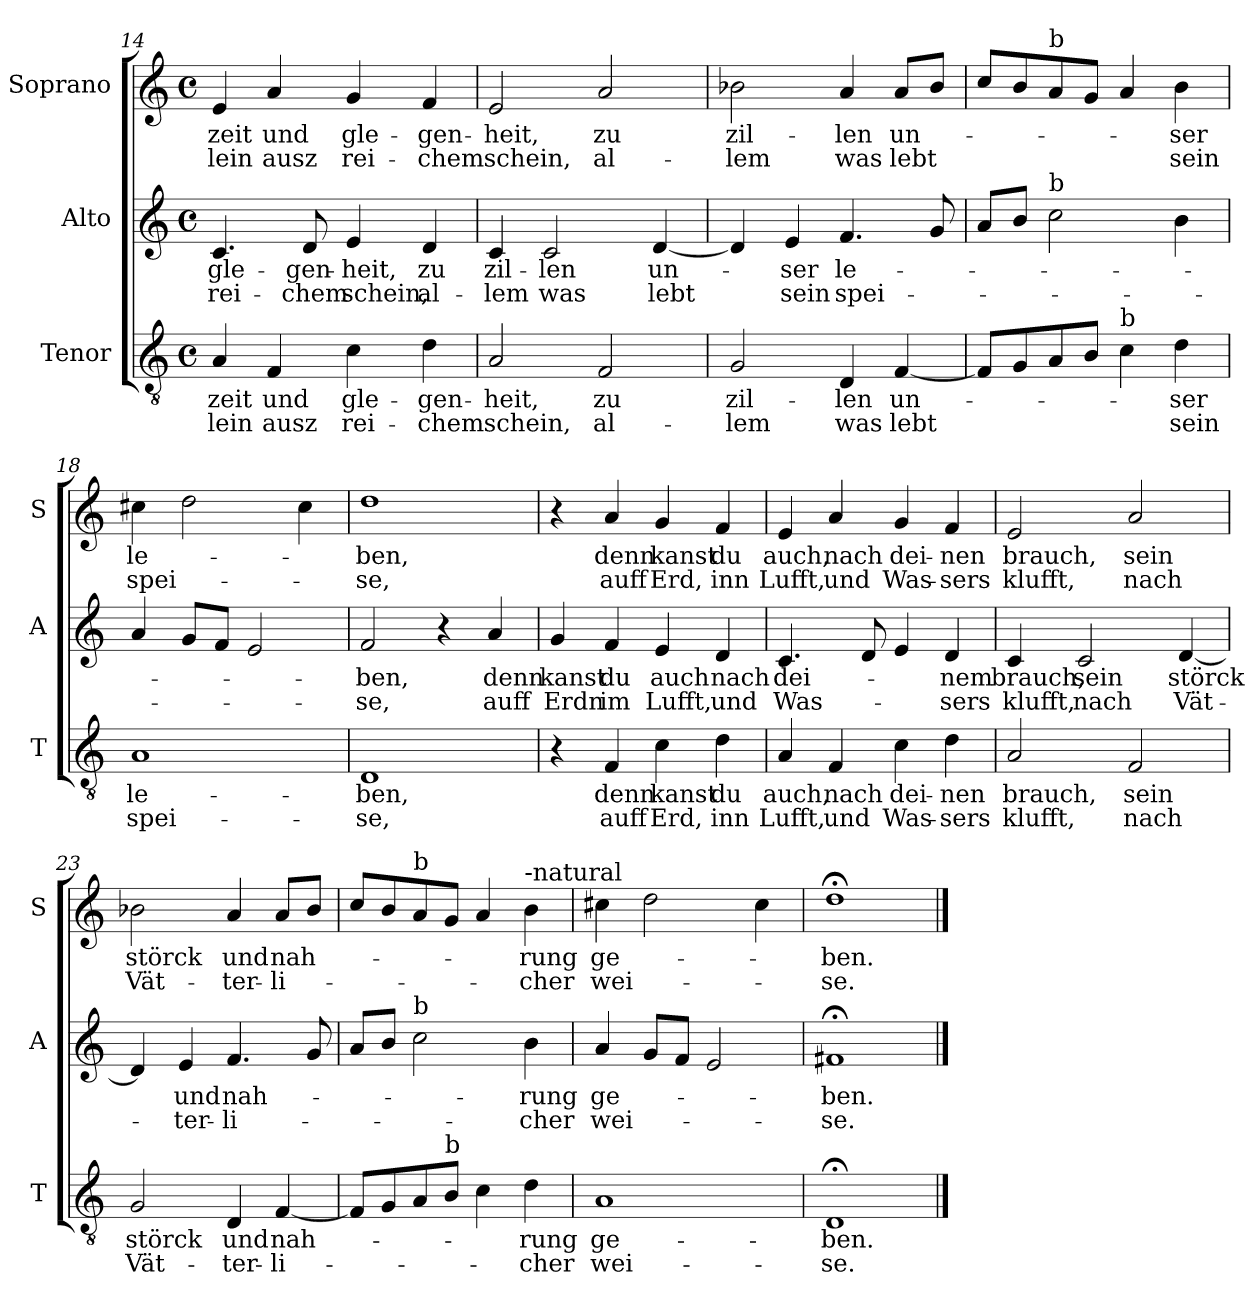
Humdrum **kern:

**kern	**text	**text	**kern	**text	**text	**kern	**text	**text
*part3	*part3	*part3	*part2	*part2	*part2	*part1	*part1	*part1
*staff3	*staff3	*staff3	*staff2	*staff2	*staff2	*staff1	*staff1	*staff1
*I"Tenor	*	*	*I"Alto	*	*	*I"Soprano	*	*
*I'T	*	*	*I'A	*	*	*I'S	*	*
*clefGv2	*	*	*clefG2	*	*	*clefG2	*	*
*k[]	*	*	*k[]	*	*	*k[]	*	*
*C:	*	*	*C:	*	*	*C:	*	*
*M4/4	*	*	*M4/4	*	*	*M4/4	*	*
*met(c)	*	*	*met(c)	*	*	*met(c)	*	*
=14	=14	=14	=14	=14	=14	=14	=14	=14
!	!LO:LY:b	!LO:LY:b	!	!LO:LY:b	!LO:LY:b	!	!LO:LY:b	!LO:LY:b
4A/	zeit	-lein	4.c/	gle-	rei-	4e/	zeit	-lein
!	!LO:LY:b	!LO:LY:b	!	!	!	!	!LO:LY:b	!LO:LY:b
4F/	und	ausz	.	.	.	4a/	und	ausz
!	!	!	!	!LO:LY:b	!LO:LY:b	!	!	!
.	.	.	8d/	-gen-	-chem	.	.	.
!	!LO:LY:b	!LO:LY:b	!	!LO:LY:b	!LO:LY:b	!	!LO:LY:b	!LO:LY:b
4c\	gle-	rei-	4e/	-heit,	schein,	4g/	gle-	rei-
!	!LO:LY:b	!LO:LY:b	!	!LO:LY:b	!LO:LY:b	!	!LO:LY:b	!LO:LY:b
4d\	-gen-	-chem	4d/	zu	al-	4f/	-gen-	-chem
=15	=15	=15	=15	=15	=15	=15	=15	=15
!	!LO:LY:b	!LO:LY:b	!	!LO:LY:b	!LO:LY:b	!	!LO:LY:b	!LO:LY:b
2A/	-heit,	schein,	4c/	zil-	-lem	2e/	-heit,	schein,
!	!	!	!	!LO:LY:b	!LO:LY:b	!	!	!
.	.	.	2c/	-len	was	.	.	.
!	!LO:LY:b	!LO:LY:b	!	!	!	!	!LO:LY:b	!LO:LY:b
2F/	zu	al-	.	.	.	2a/	zu	al-
!	!	!	!	!LO:LY:b	!LO:LY:b	!	!	!
.	.	.	[4d/	un-	lebt	.	.	.
!!LO:LB:g=z
=16	=16	=16	=16	=16	=16	=16	=16	=16
!	!LO:LY:b	!LO:LY:b	!	!	!	!	!LO:LY:b	!LO:LY:b
2G/	zil-	-lem	4d/]	.	.	2b-X\	zil-	-lem
!	!	!	!	!LO:LY:b	!LO:LY:b	!	!	!
.	.	.	4e/	-ser	sein	.	.	.
!	!LO:LY:b	!LO:LY:b	!	!LO:LY:b	!LO:LY:b	!	!LO:LY:b	!LO:LY:b
4D/	-len	was	4.f/	le-	spei-	4a/	-len	was
!	!LO:LY:b	!LO:LY:b	!	!	!	!	!LO:LY:b	!LO:LY:b
[4F/	un-	lebt	.	.	.	8a/L	un-	lebt
.	.	.	8g/	.	.	8b-/J	.	.
=17	=17	=17	=17	=17	=17	=17	=17	=17
8F/L]	.	.	8a/L	.	.	8cc/L	.	.
8G/	.	.	8b/J	.	.	8b/	.	.
!	!	!	!	!	!	!LO:TX:a:t=b	!	!
!	!	!	!LO:TX:a:t=b	!	!	!	!	!
8A/	.	.	2cc\	.	.	8a/	.	.
8B/J	.	.	.	.	.	8g/J	.	.
!LO:TX:a:t=b	!	!	!	!	!	!	!	!
4c\	.	.	.	.	.	4a/	.	.
!	!LO:LY:b	!LO:LY:b	!	!	!	!	!LO:LY:b	!LO:LY:b
4d\	-ser	sein	4b\	.	.	4b\	-ser	sein
=18	=18	=18	=18	=18	=18	=18	=18	=18
!	!LO:LY:b	!LO:LY:b	!	!	!	!	!LO:LY:b	!LO:LY:b
1A	le-	spei-	4a/	.	.	4cc#X\	le-	spei-
.	.	.	8g/L	.	.	2dd\	.	.
.	.	.	8f/J	.	.	.	.	.
.	.	.	2e/	.	.	.	.	.
.	.	.	.	.	.	4cc#\	.	.
=19	=19	=19	=19	=19	=19	=19	=19	=19
!	!LO:LY:b	!LO:LY:b	!	!LO:LY:b	!LO:LY:b	!	!LO:LY:b	!LO:LY:b
1D	-ben,	-se,	2f/	-ben,	-se,	1dd	-ben,	-se,
.	.	.	4r	.	.	.	.	.
!	!	!	!	!LO:LY:b	!LO:LY:b	!	!	!
.	.	.	4a/	denn	auff	.	.	.
=20	=20	=20	=20	=20	=20	=20	=20	=20
!	!	!	!	!LO:LY:b	!LO:LY:b	!	!	!
4r	.	.	4g/	kanst	Erdn	4r	.	.
!	!LO:LY:b	!LO:LY:b	!	!LO:LY:b	!LO:LY:b	!	!LO:LY:b	!LO:LY:b
4F/	denn	auff	4f/	du	im	4a/	denn	auff
!	!LO:LY:b	!LO:LY:b	!	!LO:LY:b	!LO:LY:b	!	!LO:LY:b	!LO:LY:b
4c\	kanst	Erd,	4e/	auch	Lufft,	4g/	kanst	Erd,
!	!LO:LY:b	!LO:LY:b	!	!LO:LY:b	!LO:LY:b	!	!LO:LY:b	!LO:LY:b
4d\	du	inn	4d/	nach	und	4f/	du	inn
!!LO:LB:g=z
=21	=21	=21	=21	=21	=21	=21	=21	=21
!	!LO:LY:b	!LO:LY:b	!	!LO:LY:b	!LO:LY:b	!	!LO:LY:b	!LO:LY:b
4A/	auch,	Lufft,	4.c/	dei-	Was-	4e/	auch,	Lufft,
!	!LO:LY:b	!LO:LY:b	!	!	!	!	!LO:LY:b	!LO:LY:b
4F/	nach	und	.	.	.	4a/	nach	und
.	.	.	8d/	.	.	.	.	.
!	!LO:LY:b	!LO:LY:b	!	!	!	!	!LO:LY:b	!LO:LY:b
4c\	dei-	Was-	4e/	.	.	4g/	dei-	Was-
!	!LO:LY:b	!LO:LY:b	!	!LO:LY:b	!LO:LY:b	!	!LO:LY:b	!LO:LY:b
4d\	-nen	-sers	4d/	-nem	-sers	4f/	-nen	-sers
=22	=22	=22	=22	=22	=22	=22	=22	=22
!	!LO:LY:b	!LO:LY:b	!	!LO:LY:b	!LO:LY:b	!	!LO:LY:b	!LO:LY:b
2A/	brauch,	klufft,	4c/	brauch,	klufft,	2e/	brauch,	klufft,
!	!	!	!	!LO:LY:b	!LO:LY:b	!	!	!
.	.	.	2c/	sein	nach	.	.	.
!	!LO:LY:b	!LO:LY:b	!	!	!	!	!LO:LY:b	!LO:LY:b
2F/	sein	nach	.	.	.	2a/	sein	nach
!	!	!	!	!LO:LY:b	!LO:LY:b	!	!	!
.	.	.	[4d/	störck	Vät-	.	.	.
=23	=23	=23	=23	=23	=23	=23	=23	=23
!	!LO:LY:b	!LO:LY:b	!	!	!	!	!LO:LY:b	!LO:LY:b
2G/	störck	Vät-	4d/]	.	.	2b-X\	störck	Vät-
!	!	!	!	!LO:LY:b	!LO:LY:b	!	!	!
.	.	.	4e/	und	-ter-	.	.	.
!	!LO:LY:b	!LO:LY:b	!	!LO:LY:b	!LO:LY:b	!	!LO:LY:b	!LO:LY:b
4D/	und	-ter-	4.f/	nah-	-li-	4a/	und	-ter-
!	!LO:LY:b	!LO:LY:b	!	!	!	!	!LO:LY:b	!LO:LY:b
[4F/	nah-	-li-	.	.	.	8a/L	nah-	-li-
.	.	.	8g/	.	.	8b-/J	.	.
=24	=24	=24	=24	=24	=24	=24	=24	=24
8F/L]	.	.	8a/L	.	.	8cc/L	.	.
8G/	.	.	8b/J	.	.	8b/	.	.
!	!	!	!	!	!	!LO:TX:a:t=b	!	!
!	!	!	!LO:TX:a:t=b	!	!	!	!	!
8A/	.	.	2cc\	.	.	8a/	.	.
!LO:TX:a:t=b	!	!	!	!	!	!	!	!
8B/J	.	.	.	.	.	8g/J	.	.
4c\	.	.	.	.	.	4a/	.	.
!	!	!	!	!	!	!LO:TX:a:t=-natural	!	!
!	!LO:LY:b	!LO:LY:b	!	!LO:LY:b	!LO:LY:b	!	!LO:LY:b	!LO:LY:b
4d\	-rung	-cher	4b\	-rung	-cher	4b\	-rung	-cher
=25	=25	=25	=25	=25	=25	=25	=25	=25
!	!LO:LY:b	!LO:LY:b	!	!LO:LY:b	!LO:LY:b	!	!LO:LY:b	!LO:LY:b
1A	ge-	wei-	4a/	ge-	wei-	4cc#X\	ge-	wei-
.	.	.	8g/L	.	.	2dd\	.	.
.	.	.	8f/J	.	.	.	.	.
.	.	.	2e/	.	.	.	.	.
.	.	.	.	.	.	4cc#\	.	.
=26	=26	=26	=26	=26	=26	=26	=26	=26
!	!LO:LY:b	!LO:LY:b	!	!LO:LY:b	!LO:LY:b	!	!LO:LY:b	!LO:LY:b
1D;<	-ben.	-se.	1f#X;<	-ben.	-se.	1dd;<	-ben.	-se.
==	==	==	==	==	==	==	==	==
*-	*-	*-	*-	*-	*-	*-	*-	*-
